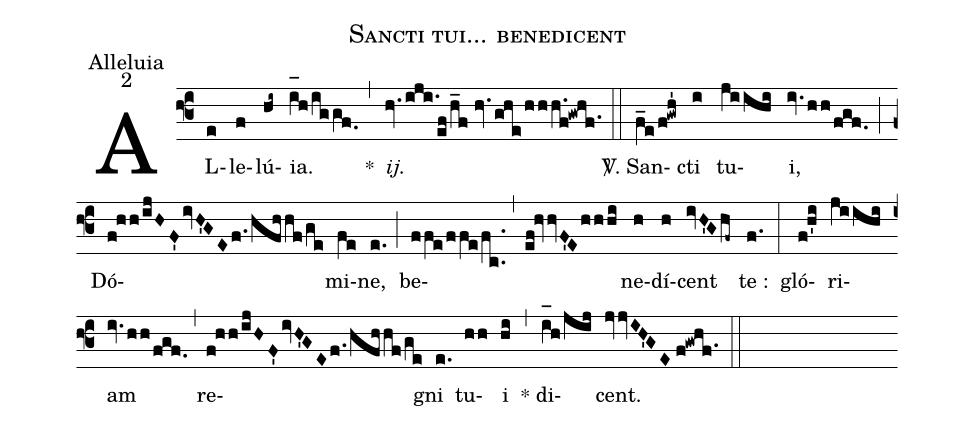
name:Sancti tui... benedicent;
office-part:Alleluia;
mode:2;
%%
(f3) AL(e)le(f)lú(hi~){ia}.(i_[oh:h]h/iggf.0) <clear>*(,) <i>ij.</i>(hv.iji./[-0.5]ef/h_f//hv.ghe/hhh.f!gwhf.1) (::) <sp>V/</sp>. San(f_e/f!gwh')cti(i) tu(jiihi)i,(iv.hh/fgf.) (;) Dó(f!hh/ijHF'ivH'GEf./hfhhf/ge)mi(fe)ne,(e.) (;) be(ffe/ffe/fc..)(,)(ef!hvvF'Ehhhi)ne(h)dí(h)cent(ivH'Ghf~) te :(f.) (:) gló(f!h'i)ri(jiihi)am(iv.hh/fgf.) (,) re(f!hh/ijHF'ivH'GEf./hfhhf/ge)gni(e.) tu(hh)i(hi) (,) * di(i_[oh:h]h/jij)cent.(jvvIH'GE//f!gwhf.1) (::)
